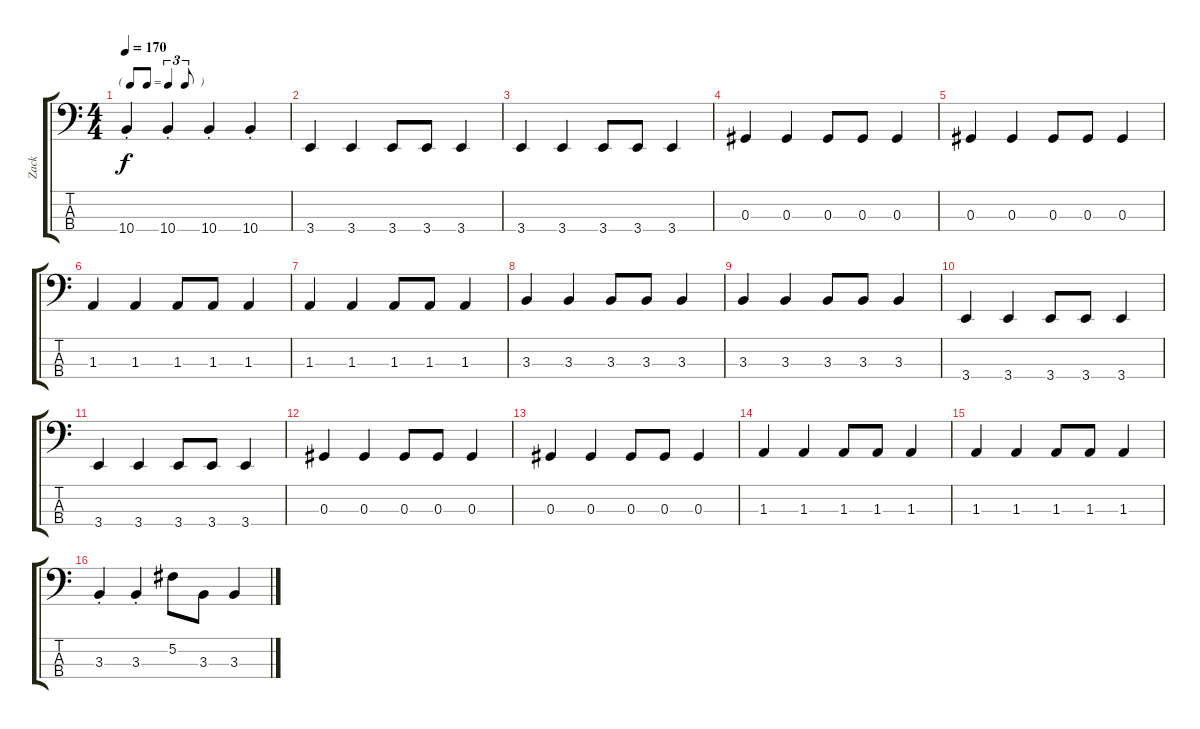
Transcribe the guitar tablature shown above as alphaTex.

\track ("Zack" "Zack") {instrument electricbassfinger}
\staff {score tabs}
\tuning (Gb2 Db2 Ab1 Db1) {hide}
\ts (4 4)
\tf triplet8th
\tempo 170
\clef f4
\ks c
10.4{st}.4{dy f} 10.4{st}.4 10.4{st}.4 10.4{st}.4 |
3.4.4 3.4.4 3.4.8 3.4.8 3.4.4 |
3.4.4 3.4.4 3.4.8 3.4.8 3.4.4 |
0.3.4 0.3.4 0.3.8 0.3.8 0.3.4 |
0.3.4 0.3.4 0.3.8 0.3.8 0.3.4 |
1.3.4 1.3.4 1.3.8 1.3.8 1.3.4 |
1.3.4 1.3.4 1.3.8 1.3.8 1.3.4 |
3.3.4 3.3.4 3.3.8 3.3.8 3.3.4 |
3.3.4 3.3.4 3.3.8 3.3.8 3.3.4 |
3.4.4 3.4.4 3.4.8 3.4.8 3.4.4 |
3.4.4 3.4.4 3.4.8 3.4.8 3.4.4 |
0.3.4 0.3.4 0.3.8 0.3.8 0.3.4 |
0.3.4 0.3.4 0.3.8 0.3.8 0.3.4 |
1.3.4 1.3.4 1.3.8 1.3.8 1.3.4 |
1.3.4 1.3.4 1.3.8 1.3.8 1.3.4 |
3.3{st}.4 3.3{st}.4 5.2.8 3.3.8 3.3.4
